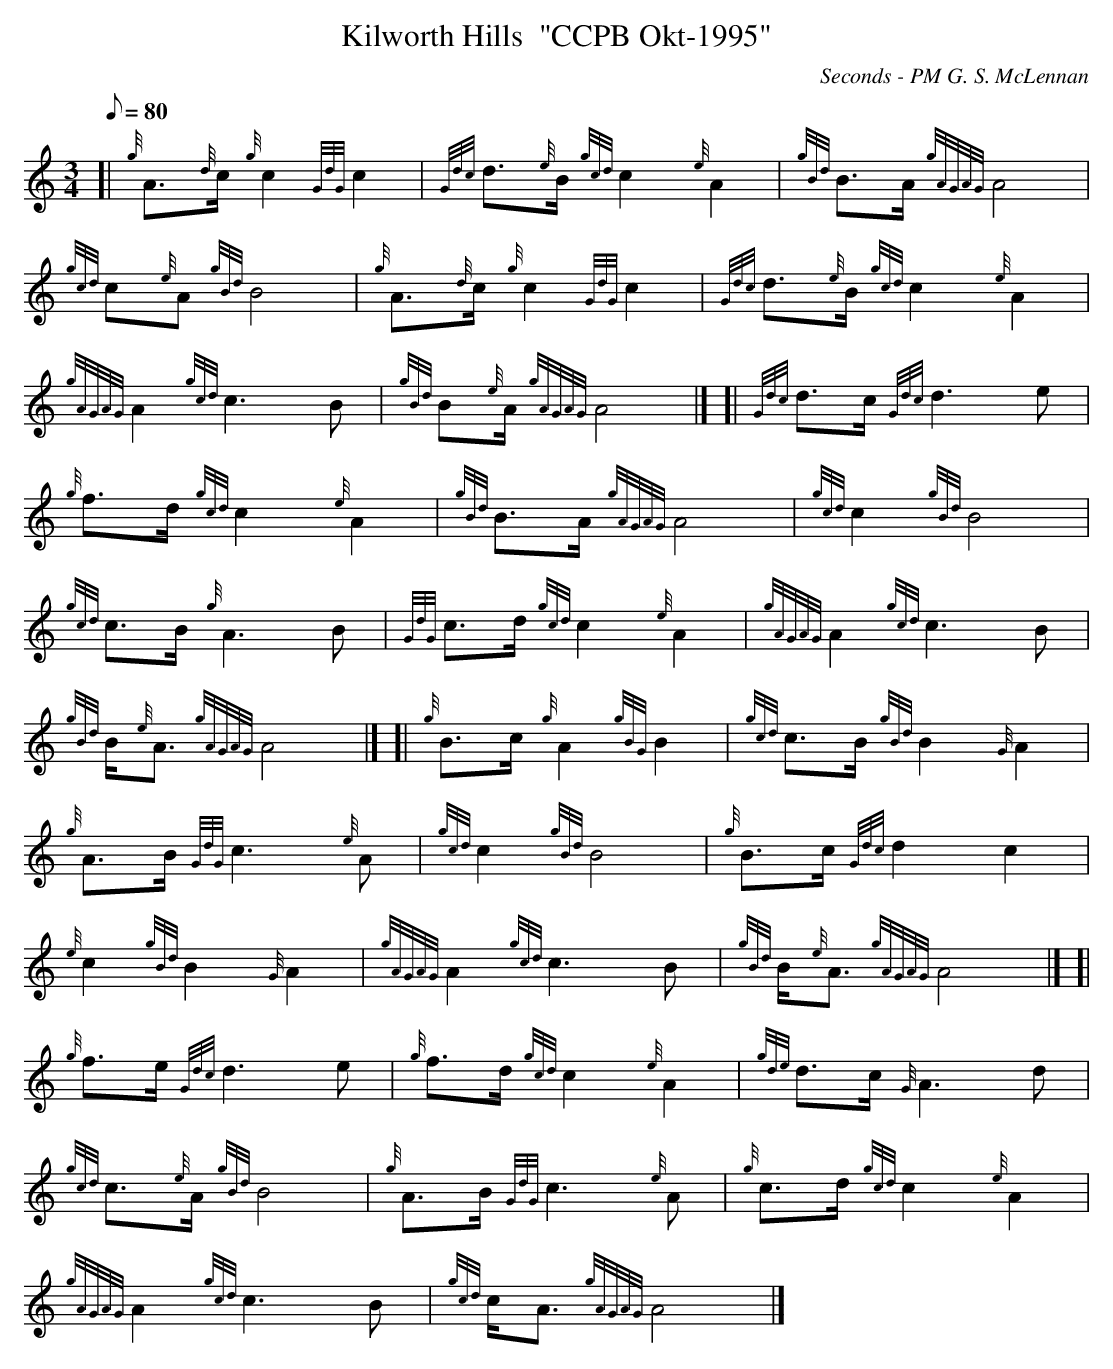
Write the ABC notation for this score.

X:1
T:Kilworth Hills  "CCPB Okt-1995"
M:3/4
L:1/8
Q:80
C:Seconds - PM G. S. McLennan
K:HP
[| {g}A3/2{d}c/2{g}c2{GdG}c2|
{Gdc}d3/2{e}B/2{gcd}c2{e}A2|
{gBd}B3/2A/2{gAGAG}A4|  !
{gcd}c{e}A{gBd}B4|
{g}A3/2{d}c/2{g}c2{GdG}c2|
{Gdc}d3/2{e}B/2{gcd}c2{e}A2|  !
{gAGAG}A2{gcd}c3B|
{gBd}B{e}A/2{gAGAG}A4|] [|
{Gdc}d3/2c/2{Gdc}d3e|  !
{g}f3/2d/2{gcd}c2{e}A2|
{gBd}B3/2A/2{gAGAG}A4|
{gcd}c2{gBd}B4|  !
{gcd}c3/2B/2{g}A3B|
{GdG}c3/2d/2{gcd}c2{e}A2|
{gAGAG}A2{gcd}c3B|  !
{gBd}B/2{e}A3/2{gAGAG}A4|] [|
{g}B3/2c/2{g}A2{gBG}B2|
{gcd}c3/2B/2{gBd}B2{G}A2|  !
{g}A3/2B/2{GdG}c3{e}A|
{gcd}c2{gBd}B4|
{g}B3/2c/2{Gdc}d2c2|  !
{e}c2{gBd}B2{G}A2|
{gAGAG}A2{gcd}c3B|
{gBd}B/2{e}A3/2{gAGAG}A4|] [|  !
{g}f3/2e/2{Gdc}d3e|
{g}f3/2d/2{gcd}c2{e}A2|
{gde}d3/2c/2{G}A3d|  !
{gcd}c3/2{e}A/2{gBd}B4|
{g}A3/2B/2{GdG}c3{e}A|
{g}c3/2d/2{gcd}c2{e}A2|  !
{gAGAG}A2{gcd}c3B|
{gcd}c/2A3/2{gAGAG}A4|]
